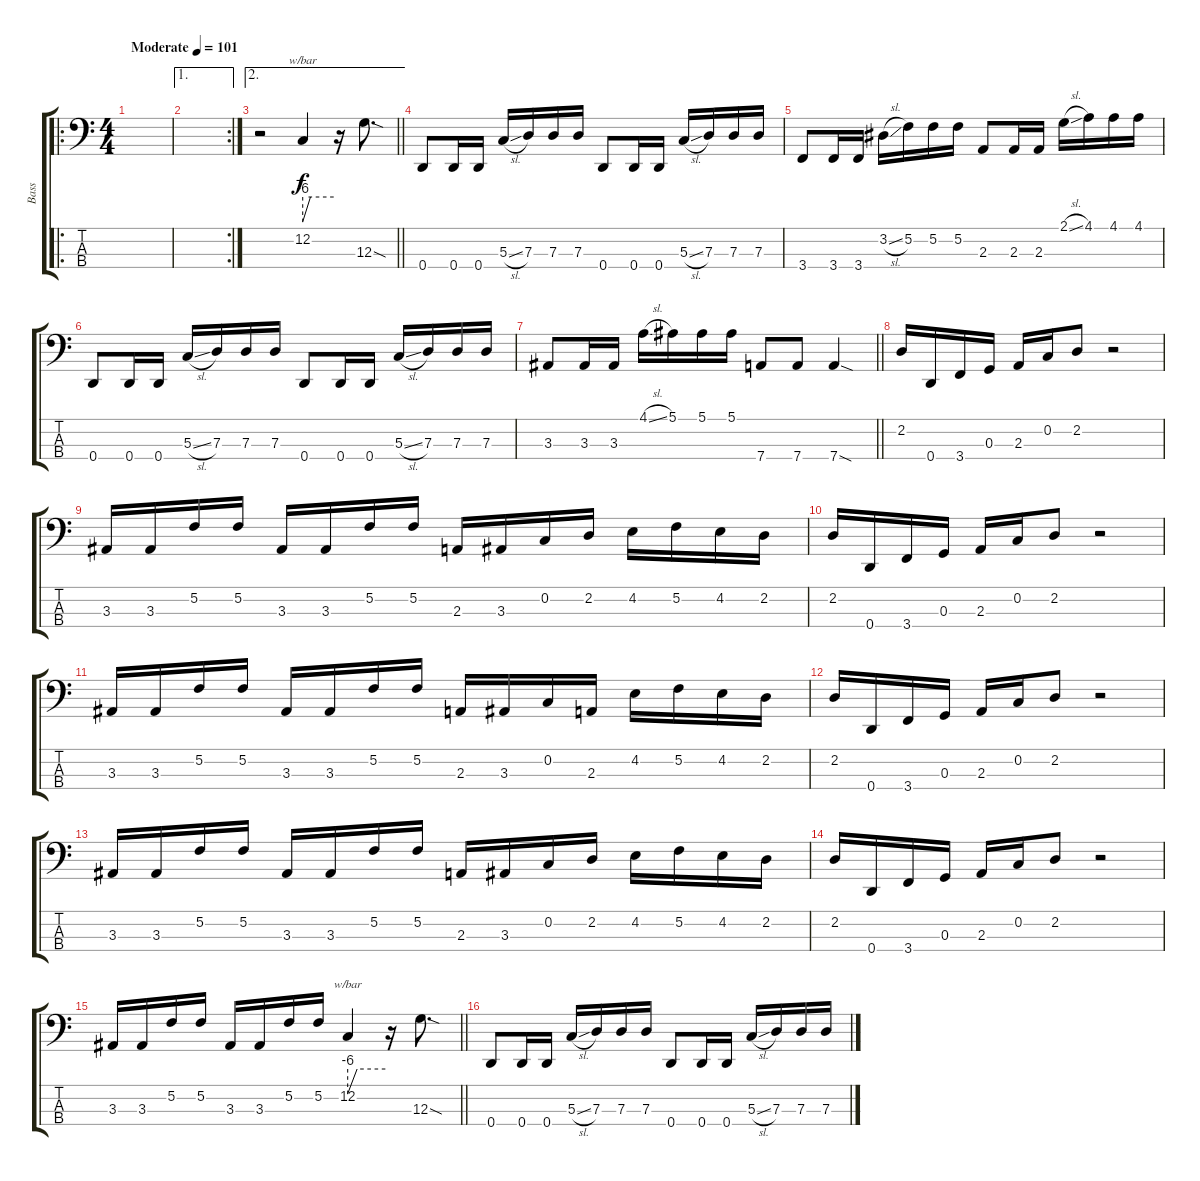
\track ("Bass" "Bass") {instrument electricbassfinger}
\staff {score tabs}
\tuning (F2 C2 G1 D1) {hide}
\ro
\ts (4 4)
\tempo (101 "Moderate")
\clef f4
\ks c
|
\ae 1
\rc 2
|
\ae 2
\barLineRight lightlight
r.2 12.2.4{tbe (custom default 0 -24 15 0 60 0)} r.16 12.3{sod}.8{d} |
0.4.8 0.4.16 0.4.16 5.3{sl}.16 7.3.16 7.3.16 7.3.16 0.4.8 0.4.16 0.4.16 5.3{sl}.16 7.3.16 7.3.16 7.3.16 |
3.4.8 3.4.16 3.4.16 3.2{sl}.16 5.2.16 5.2.16 5.2.16 2.3.8 2.3.16 2.3.16 2.1{sl}.16 4.1.16 4.1.16 4.1.16 |
0.4.8 0.4.16 0.4.16 5.3{sl}.16 7.3.16 7.3.16 7.3.16 0.4.8 0.4.16 0.4.16 5.3{sl}.16 7.3.16 7.3.16 7.3.16 |
\barLineRight lightlight
3.3.8 3.3.16 3.3.16 4.1{sl}.16 5.1.16 5.1.16 5.1.16 7.4.8 7.4.8 7.4{sod}.4 |
2.2.16 0.4.16 3.4.16 0.3.16 2.3.16 0.2.16 2.2.8 r.2 |
3.3.16 3.3.16 5.2.16 5.2.16 3.3.16 3.3.16 5.2.16 5.2.16 2.3.16 3.3.16 0.2.16 2.2.16 4.2.16 5.2.16 4.2.16 2.2.16 |
2.2.16 0.4.16 3.4.16 0.3.16 2.3.16 0.2.16 2.2.8 r.2 |
3.3.16 3.3.16 5.2.16 5.2.16 3.3.16 3.3.16 5.2.16 5.2.16 2.3.16 3.3.16 0.2.16 2.3.16 4.2.16 5.2.16 4.2.16 2.2.16 |
2.2.16 0.4.16 3.4.16 0.3.16 2.3.16 0.2.16 2.2.8 r.2 |
3.3.16 3.3.16 5.2.16 5.2.16 3.3.16 3.3.16 5.2.16 5.2.16 2.3.16 3.3.16 0.2.16 2.2.16 4.2.16 5.2.16 4.2.16 2.2.16 |
2.2.16 0.4.16 3.4.16 0.3.16 2.3.16 0.2.16 2.2.8 r.2 |
\barLineRight lightlight
3.3.16 3.3.16 5.2.16 5.2.16 3.3.16 3.3.16 5.2.16 5.2.16 12.2.4{tbe (custom default 0 -24 15 0 60 0)} r.16 12.3{sod}.8{d} |
0.4.8 0.4.16 0.4.16 5.3{sl}.16 7.3.16 7.3.16 7.3.16 0.4.8 0.4.16 0.4.16 5.3{sl}.16 7.3.16 7.3.16 7.3.16
